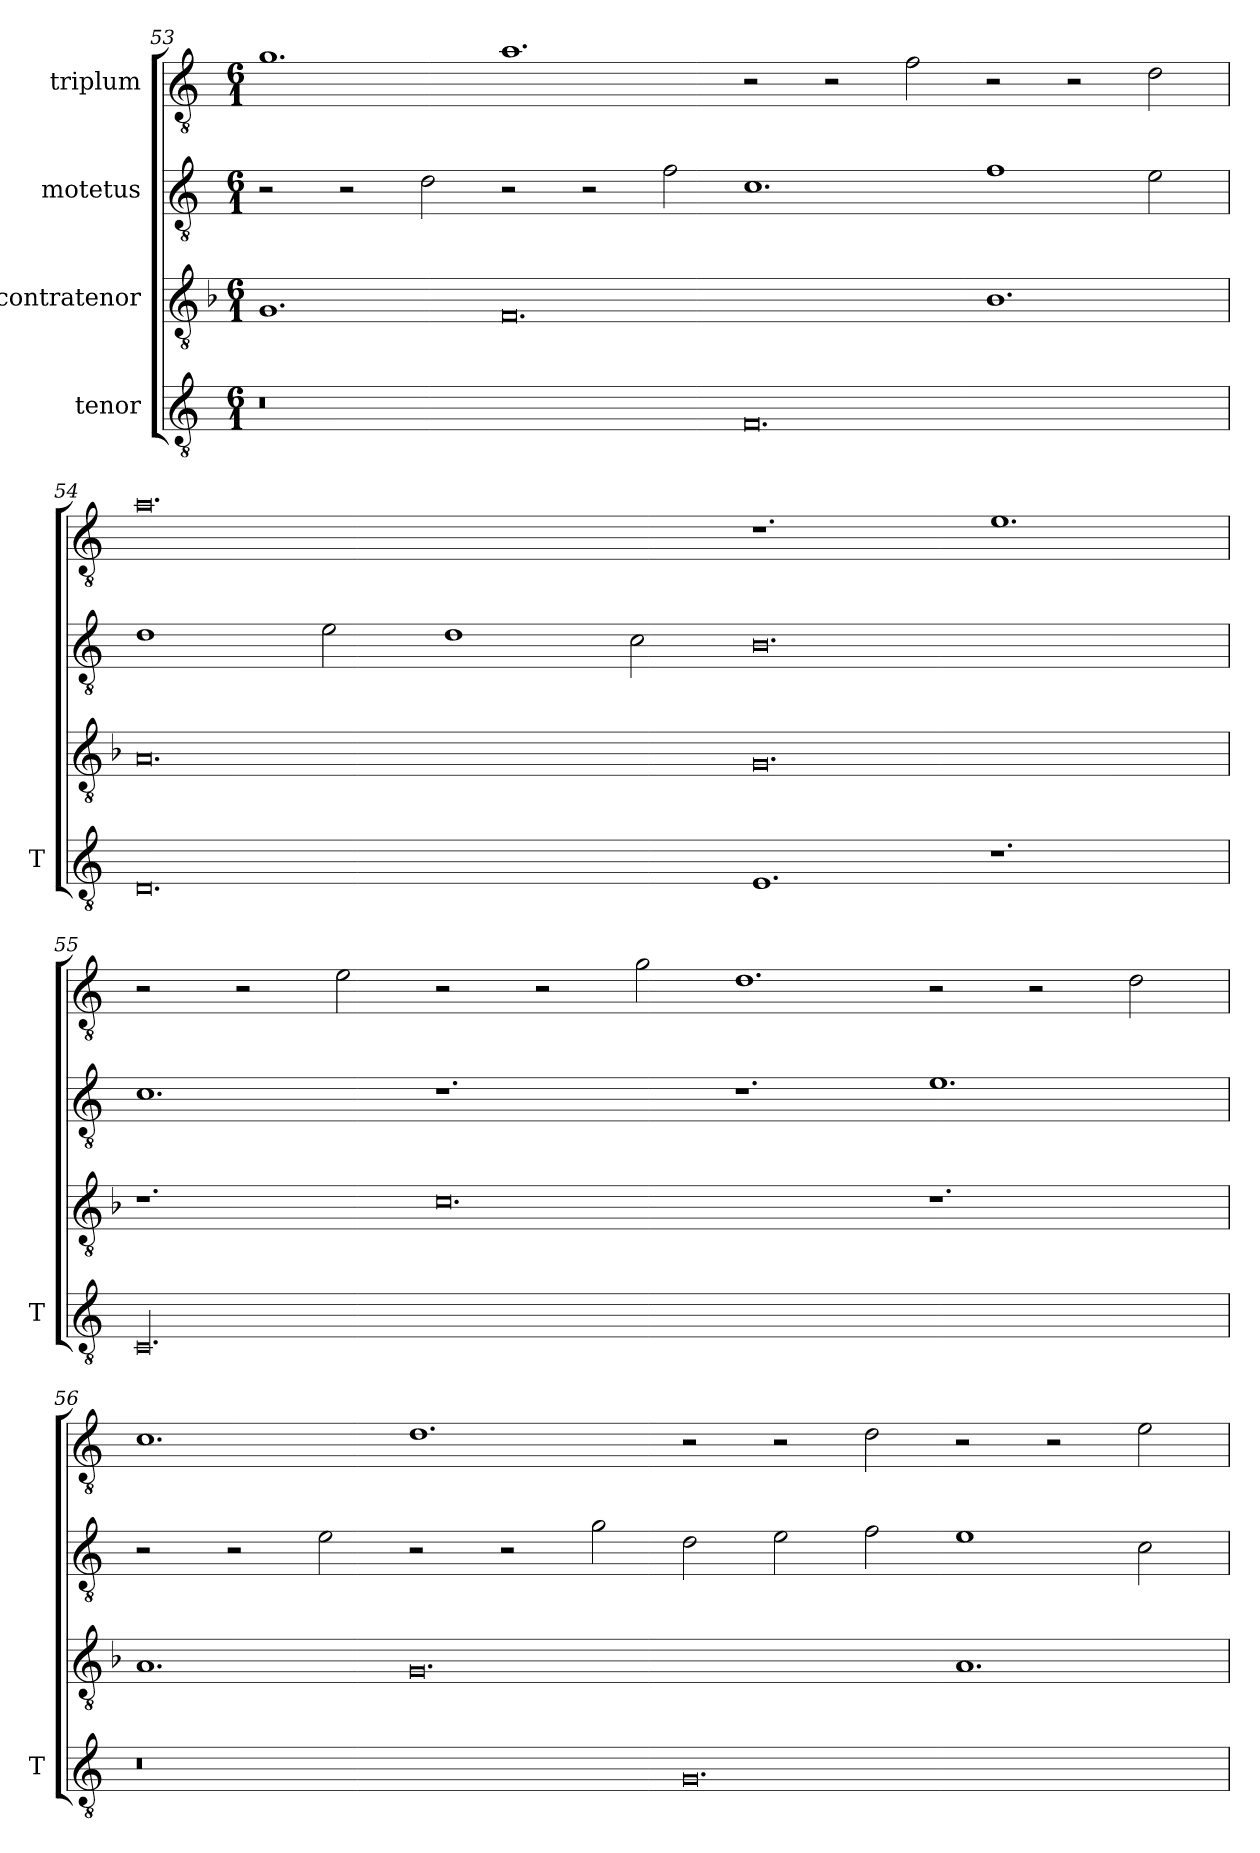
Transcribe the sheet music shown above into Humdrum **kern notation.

**kern	**kern	**kern	**kern
*part4	*part3	*part2	*part1
*staff4	*staff3	*staff2	*staff1
*I"tenor	*I"contratenor	*I"motetus	*I"triplum
*I'T	*	*	*
*clefGv2	*clefGv2	*clefGv2	*clefGv2
*k[]	*k[b-]	*k[]	*k[]
*C:	*F:	*C:	*C:
*M6/1	*M6/1	*M6/1	*M6/1
=53	=53	=53	=53
0.r	1.G/	2r	1.g\
.	.	2r	.
.	.	2d\	.
.	0.F/	2r	1.a\
.	.	2r	.
.	.	2f\	.
0.F/	.	1.c\	2r
.	.	.	2r
.	.	.	2f\
.	1.B-\	1f\	2r
.	.	.	2r
.	.	2e\	2d\
!!LO:LB:g=z
=54	=54	=54	=54
0.D/	0.A/	1d\	0.a\
.	.	2e\	.
.	.	1d\	.
.	.	2c\	.
1.E/	0.G/	0.B\	1.r
1.r	.	.	1.e\
=55	=55	=55	=55
00.C/	1.r	1.c\	2r
.	.	.	2r
.	.	.	2e\
.	0.c\	1.r	2r
.	.	.	2r
.	.	.	2g\
.	.	1.r	1.d\
.	1.r	1.e\	2r
.	.	.	2r
.	.	.	2d\
!!LO:PB:g=z
=56	=56	=56	=56
0.r	1.A/	2r	1.c\
.	.	2r	.
.	.	2e\	.
.	0.G/	2r	1.d\
.	.	2r	.
.	.	2g\	.
0.G/	.	2d\	2r
.	.	2e\	2r
.	.	2f\	2d\
.	1.A/	1e\	2r
.	.	.	2r
.	.	2c\	2e\
=	=	=	=
*-	*-	*-	*-
